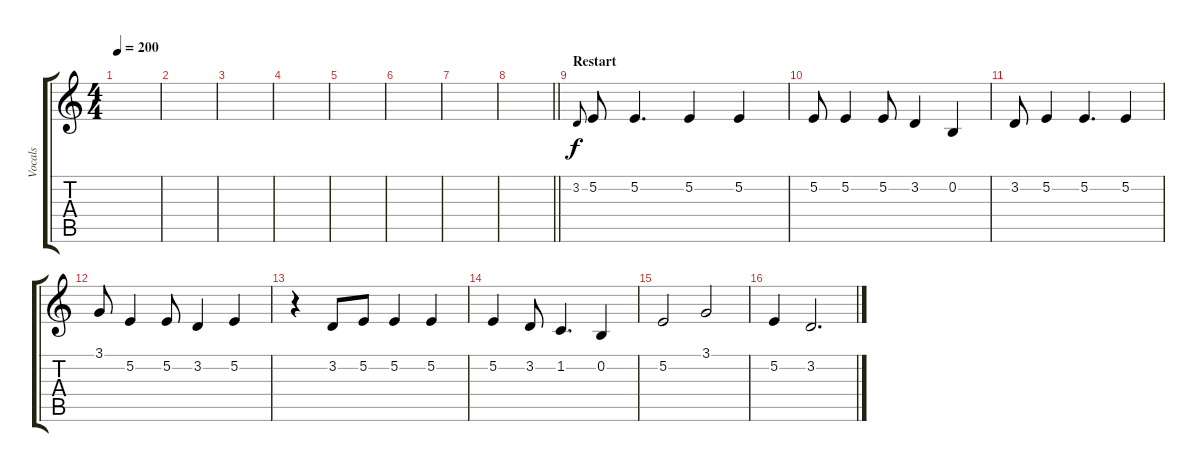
\track ("Vocals" "Vocals") {instrument altosax}
\staff {score tabs}
\tuning (E4 B3 G3 D3 A2 E2) {hide}
\ts (4 4)
\tempo 200
\clef g2
\ks c
|
|
|
|
|
|
|
\barLineRight lightlight
|
\section ("" "Restart")
3.2.8{gr onbeat} 5.2.8 5.2.4{d} 5.2.4 5.2.4 |
5.2.8 5.2.4 5.2.8 3.2.4 0.2.4 |
3.2.8 5.2.4 5.2.4{d} 5.2.4 |
3.1.8 5.2.4 5.2.8 3.2.4 5.2.4 |
r.4 3.2.8 5.2.8 5.2.4 5.2.4 |
5.2.4 3.2.8 1.2.4{d} 0.2.4 |
5.2.2 3.1.2 |
5.2.4 3.2.2{d}
